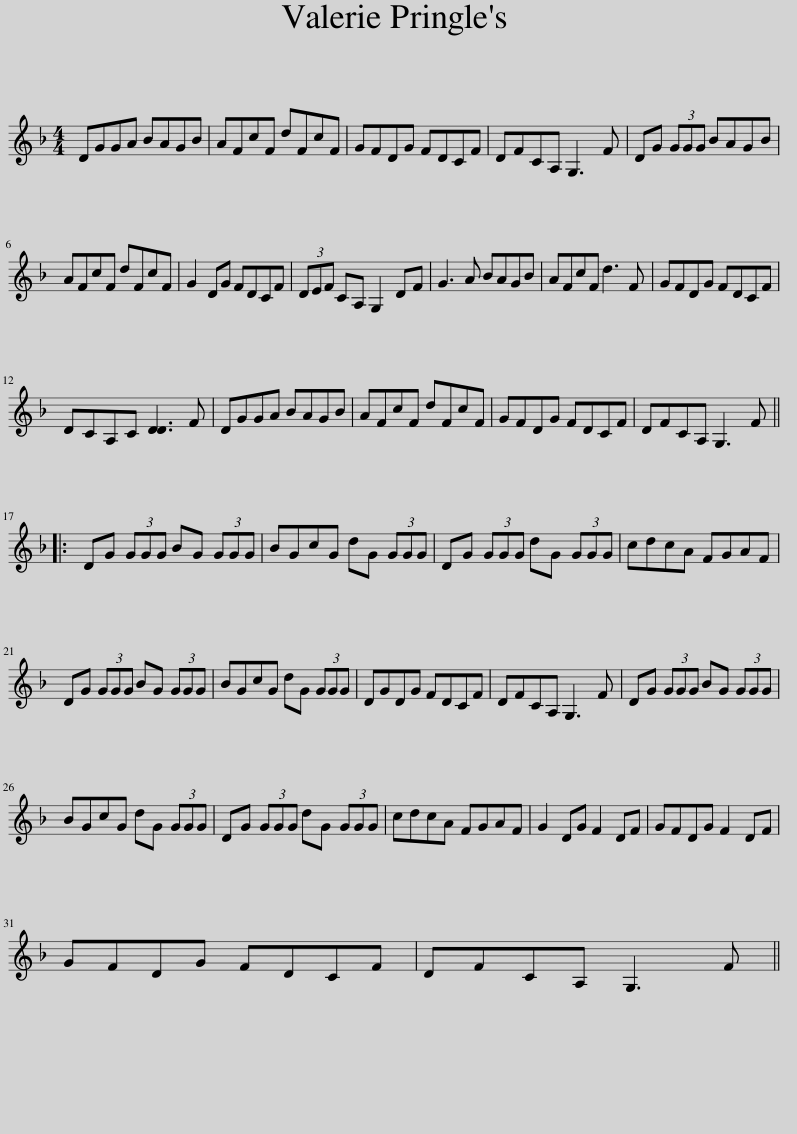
X:1
L:1/8
M:4/4
I:linebreak $
K:F
V:1 treble
V:1
 DGGA BAGB | AFcF dFcF | GFDG FDCF | DFCA, G,3 F | DG (3GGG BAGB |$ %5
 AFcF dFcF | G2 DG FDCF | (3DEF CA, G,2 DF | G3 A BAGB | AFcF d3 F | %10
 GFDG FDCF |$ DCA,C [DD]3 F | DGGA BAGB | AFcF dFcF | GFDG FDCF | %15
 DFCA, G,3 F |:$ DG (3GGG BG (3GGG | BGcG dG (3GGG | DG (3GGG dG (3GGG | cdcA FGAF |$ %20
 DG (3GGG BG (3GGG | BGcG dG (3GGG | DGDG FDCF | DFCA, G,3 F | DG (3GGG BG (3GGG |$ %25
 BGcG dG (3GGG | DG (3GGG dG (3GGG | cdcA FGAF | G2 DG F2 DF | GFDG F2 DF |$ %30
 GFDG FDCF | DFCA, G,3 F || %32
